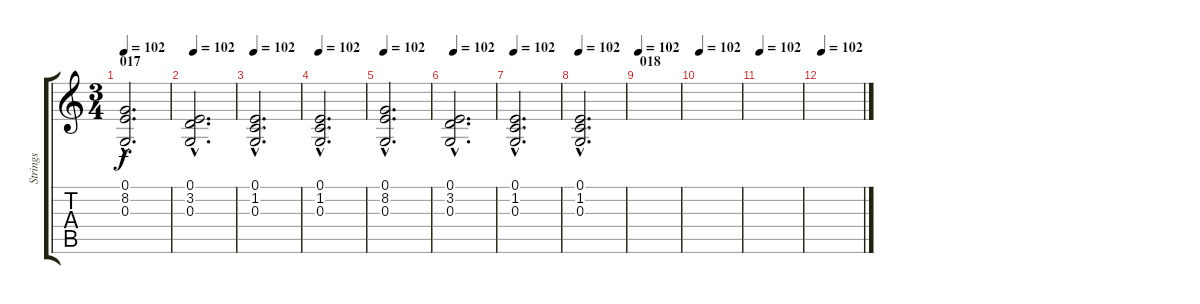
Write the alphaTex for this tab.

\track ("Strings" "Strings") {instrument synthstrings1}
\staff {score tabs}
\tuning (E4 B3 G3 D3 A2 E2) {hide}
\ts (3 4)
\section ("" "017")
\tempo 102
\clef g2
\ks c
(0.1{hac} 8.2{hac} 0.3{hac}).2{d dy f volume 8} |
\tempo 102
(0.1{hac} 3.2{hac} 0.3{hac}).2{d} |
\tempo 102
(0.1{hac} 1.2{hac} 0.3{hac}).2{d volume 5} |
\tempo 102
(0.1{hac} 1.2{hac} 0.3{hac}).2{d} |
\tempo 102
(0.1{hac} 8.2{hac} 0.3{hac}).2{d volume 3} |
\tempo 102
(0.1{hac} 3.2{hac} 0.3{hac}).2{d} |
\tempo 102
(0.1{hac} 1.2{hac} 0.3{hac}).2{d volume 0} |
\tempo 102
(0.1{hac} 1.2{hac} 0.3{hac}).2{d} |
\section ("" "018")
\tempo 102
|
\tempo 102
|
\tempo 102
|
\tempo 102
